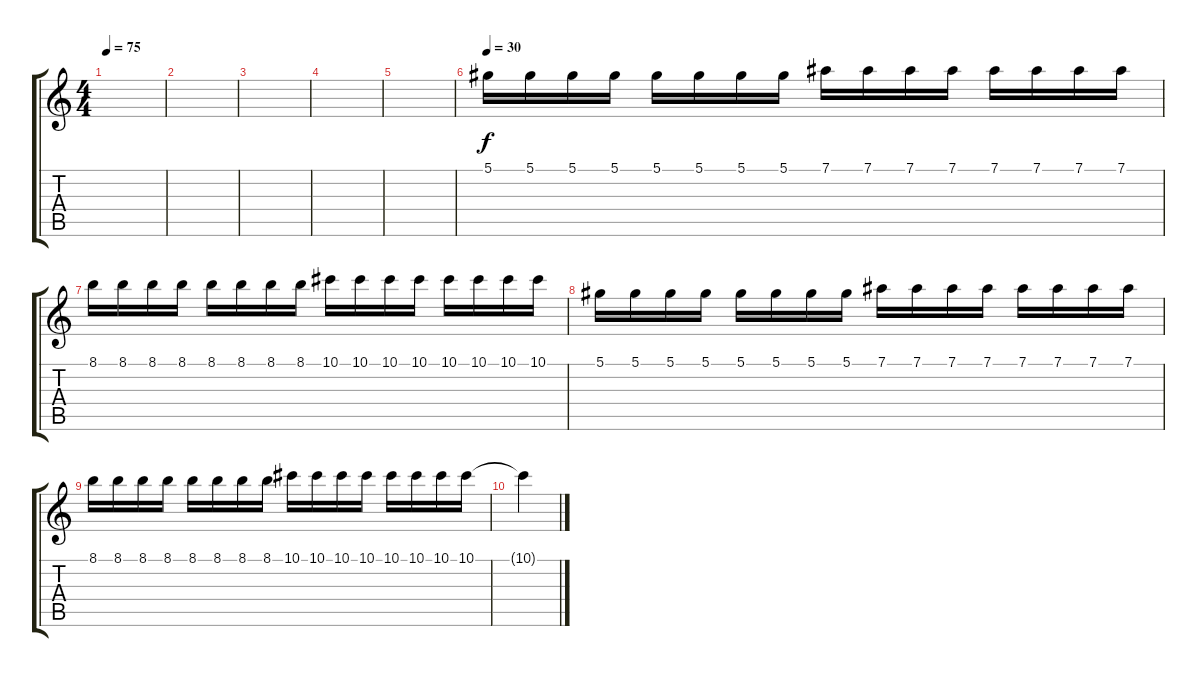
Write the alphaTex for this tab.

\track "" {instrument acousticguitarsteel}
\staff {score tabs}
\tuning (Eb4 Bb3 Gb3 Db3 Ab2 Db2) {hide}
\ts (4 4)
\tempo 75
\clef g2
\ks c
|
|
|
|
|
\tempo 30
5.1.16{instrument acousticguitarsteel} 5.1.16 5.1.16 5.1.16 5.1.16 5.1.16 5.1.16 5.1.16 7.1.16 7.1.16 7.1.16 7.1.16 7.1.16 7.1.16 7.1.16 7.1.16 |
8.1.16 8.1.16 8.1.16 8.1.16 8.1.16 8.1.16 8.1.16 8.1.16 10.1.16 10.1.16 10.1.16 10.1.16 10.1.16 10.1.16 10.1.16 10.1.16 |
5.1.16 5.1.16 5.1.16 5.1.16 5.1.16 5.1.16 5.1.16 5.1.16 7.1.16 7.1.16 7.1.16 7.1.16 7.1.16 7.1.16 7.1.16 7.1.16 |
8.1.16 8.1.16 8.1.16 8.1.16 8.1.16 8.1.16 8.1.16 8.1.16 10.1.16 10.1.16 10.1.16 10.1.16 10.1.16 10.1.16 10.1.16 10.1.16 |
10.1{t}.4
